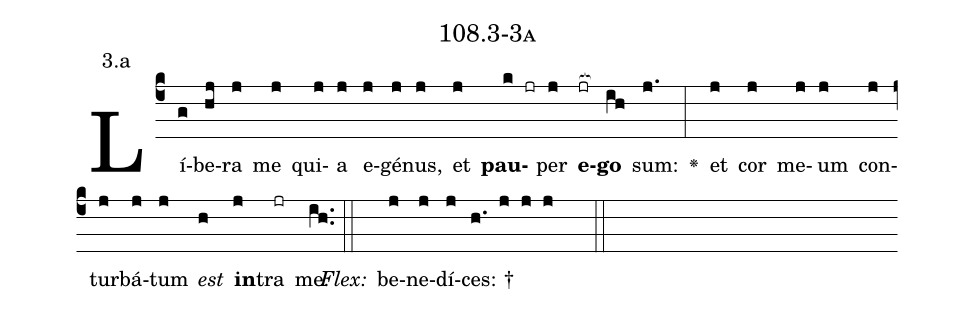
name: 108.3-3a;
annotation: 3.a;
%%
(c4)Lí(g)be(hj)ra(j) me(j) qui(j)a(j) e(j)gé(j)nus,(j) et(j) <b>pau</b>(k jr)per(j) <b>e</b>(jr[ocb:1{])<b>go</b>(ih[ocb:0}]) sum:(j.) <v>\greheightstar</v>(:) et(j) cor(j) me(j)um(j) con(j)tur(j)bá(j)tum(j) <i>est</i>(h) <b>in</b>(j)tra(jr) me.(ih..) (::)
<i>Flex:</i>()  be(j)ne(j)dí(j)ces: †(h. j j j  ::)

%E(j) u(j) o(j) u(h) a(j) e.(ih..) (::)
